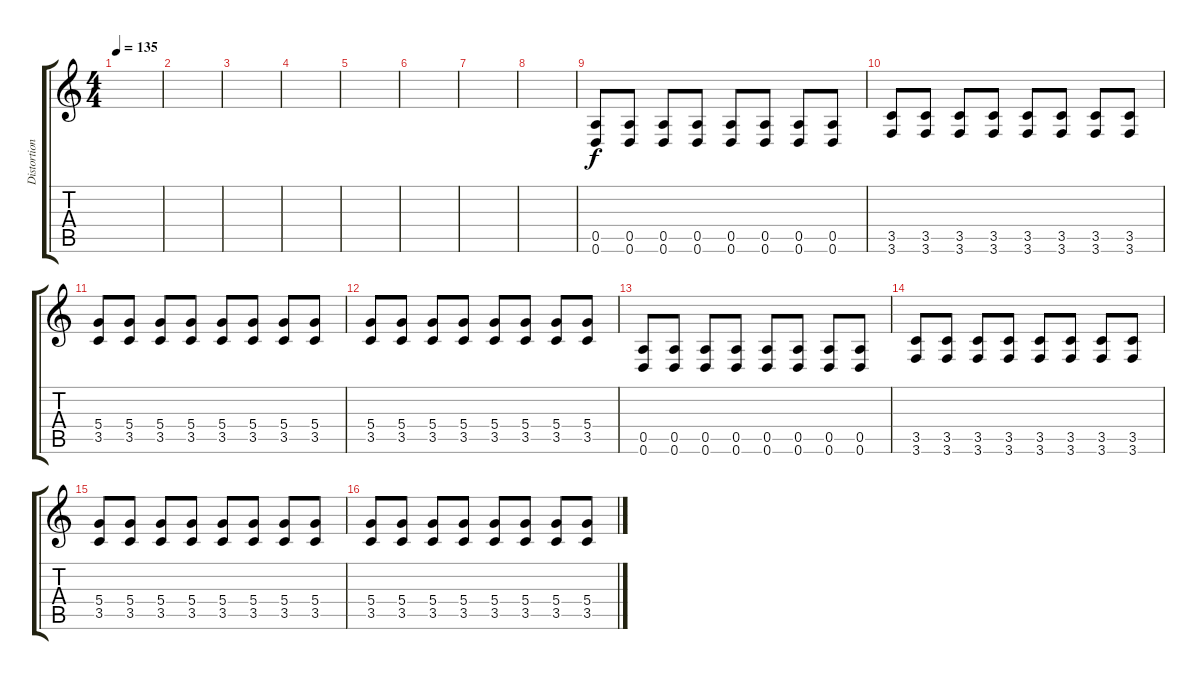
\track ("Distortion" "Distortion") {instrument overdrivenguitar}
\staff {score tabs}
\tuning (E4 B3 G3 D3 A2 D2) {hide}
\ts (4 4)
\tempo 135
\clef g2
\ks c
|
|
|
|
|
|
|
|
(0.5 0.6).8 (0.5 0.6).8 (0.5 0.6).8 (0.5 0.6).8 (0.5 0.6).8 (0.5 0.6).8 (0.5 0.6).8 (0.5 0.6).8 |
(3.5 3.6).8 (3.5 3.6).8 (3.5 3.6).8 (3.5 3.6).8 (3.5 3.6).8 (3.5 3.6).8 (3.5 3.6).8 (3.5 3.6).8 |
(5.4 3.5).8 (5.4 3.5).8 (5.4 3.5).8 (5.4 3.5).8 (5.4 3.5).8 (5.4 3.5).8 (5.4 3.5).8 (5.4 3.5).8 |
(5.4 3.5).8 (5.4 3.5).8 (5.4 3.5).8 (5.4 3.5).8 (5.4 3.5).8 (5.4 3.5).8 (5.4 3.5).8 (5.4 3.5).8 |
(0.5 0.6).8 (0.5 0.6).8 (0.5 0.6).8 (0.5 0.6).8 (0.5 0.6).8 (0.5 0.6).8 (0.5 0.6).8 (0.5 0.6).8 |
(3.5 3.6).8 (3.5 3.6).8 (3.5 3.6).8 (3.5 3.6).8 (3.5 3.6).8 (3.5 3.6).8 (3.5 3.6).8 (3.5 3.6).8 |
(5.4 3.5).8 (5.4 3.5).8 (5.4 3.5).8 (5.4 3.5).8 (5.4 3.5).8 (5.4 3.5).8 (5.4 3.5).8 (5.4 3.5).8 |
(5.4 3.5).8 (5.4 3.5).8 (5.4 3.5).8 (5.4 3.5).8 (5.4 3.5).8 (5.4 3.5).8 (5.4 3.5).8 (5.4 3.5).8
